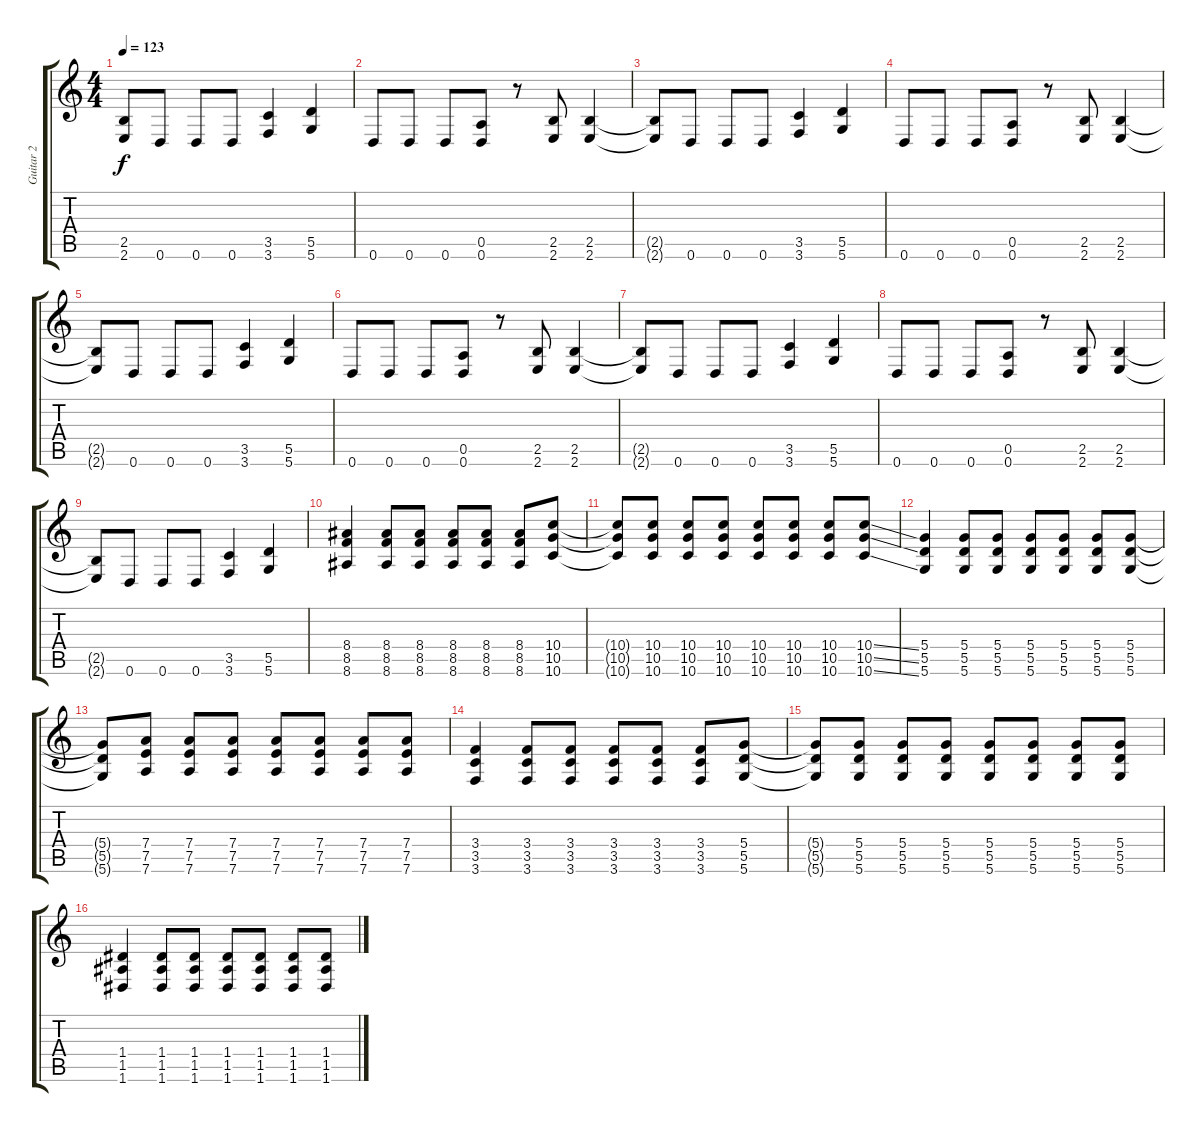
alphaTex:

\track ("Guitar 2" "Guitar 2") {instrument overdrivenguitar}
\staff {score tabs}
\tuning (E4 B3 G3 D3 A2 D2) {hide}
\ts (4 4)
\tempo 123
\clef g2
\ks c
(2.5{t} 2.6{t}).8{dy f} 0.6.8 0.6.8 0.6.8 (3.5 3.6).4 (5.5 5.6).4 |
0.6.8 0.6.8 0.6.8 (0.5 0.6).8 r.8 (2.5 2.6).8 (2.5 2.6).4 |
(2.5{t} 2.6{t}).8 0.6.8 0.6.8 0.6.8 (3.5 3.6).4 (5.5 5.6).4 |
0.6.8 0.6.8 0.6.8 (0.5 0.6).8 r.8 (2.5 2.6).8 (2.5 2.6).4 |
(2.5{t} 2.6{t}).8 0.6.8 0.6.8 0.6.8 (3.5 3.6).4 (5.5 5.6).4 |
0.6.8 0.6.8 0.6.8 (0.5 0.6).8 r.8 (2.5 2.6).8 (2.5 2.6).4 |
(2.5{t} 2.6{t}).8 0.6.8 0.6.8 0.6.8 (3.5 3.6).4 (5.5 5.6).4 |
0.6.8 0.6.8 0.6.8 (0.5 0.6).8 r.8 (2.5 2.6).8 (2.5 2.6).4 |
(2.5{t} 2.6{t}).8 0.6.8 0.6.8 0.6.8 (3.5 3.6).4 (5.5 5.6).4 |
(8.4 8.5 8.6).4 (8.4 8.5 8.6).8 (8.4 8.5 8.6).8 (8.4 8.5 8.6).8 (8.4 8.5 8.6).8 (8.4 8.5 8.6).8 (10.4 10.5 10.6).8 |
(10.4{t} 10.5{t} 10.6{t}).8 (10.4 10.5 10.6).8 (10.4 10.5 10.6).8 (10.4 10.5 10.6).8 (10.4 10.5 10.6).8 (10.4 10.5 10.6).8 (10.4 10.5 10.6).8 (10.4{ss} 10.5{ss} 10.6{ss}).8 |
(5.4 5.5 5.6).4 (5.4 5.5 5.6).8 (5.4 5.5 5.6).8 (5.4 5.5 5.6).8 (5.4 5.5 5.6).8 (5.4 5.5 5.6).8 (5.4 5.5 5.6).8 |
(5.4{t} 5.5{t} 5.6{t}).8 (7.4 7.5 7.6).8 (7.4 7.5 7.6).8 (7.4 7.5 7.6).8 (7.4 7.5 7.6).8 (7.4 7.5 7.6).8 (7.4 7.5 7.6).8 (7.4 7.5 7.6).8 |
(3.4 3.5 3.6).4 (3.4 3.5 3.6).8 (3.4 3.5 3.6).8 (3.4 3.5 3.6).8 (3.4 3.5 3.6).8 (3.4 3.5 3.6).8 (5.4 5.5 5.6).8 |
(5.4{t} 5.5{t} 5.6{t}).8 (5.4 5.5 5.6).8 (5.4 5.5 5.6).8 (5.4 5.5 5.6).8 (5.4 5.5 5.6).8 (5.4 5.5 5.6).8 (5.4 5.5 5.6).8 (5.4 5.5 5.6).8 |
(1.4 1.5 1.6).4 (1.4 1.5 1.6).8 (1.4 1.5 1.6).8 (1.4 1.5 1.6).8 (1.4 1.5 1.6).8 (1.4 1.5 1.6).8 (1.4 1.5 1.6).8
